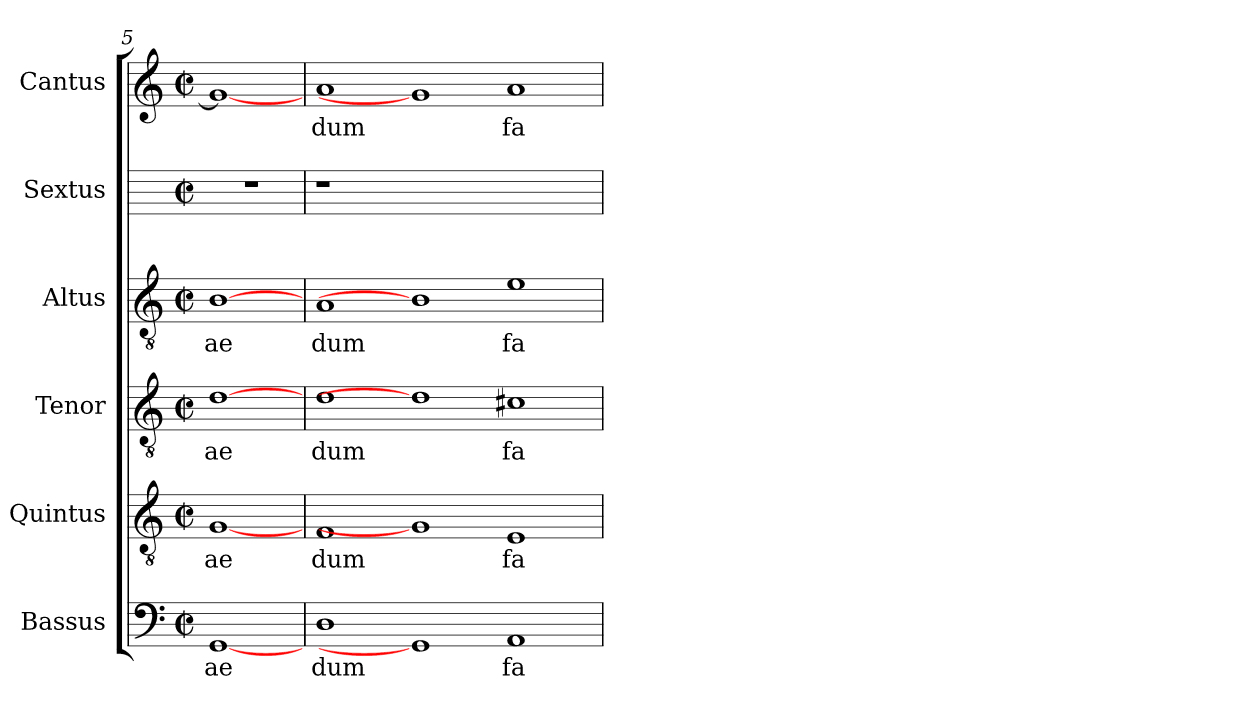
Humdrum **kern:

**kern	**text	**kern	**text	**kern	**text	**kern	**text	**kern	**kern	**text
*part6	*part6	*part5	*part5	*part4	*part4	*part3	*part3	*part2	*part1	*part1
*staff6	*staff6	*staff5	*staff5	*staff4	*staff4	*staff3	*staff3	*staff2	*staff1	*staff1
*I"Bassus	*	*I"Quintus	*	*I"Tenor	*	*I"Altus	*	*I"Sextus	*I"Cantus	*
*I'Bassus	*	*I'Quintus	*	*I'Tenor	*	*I'Altus	*	*	*I'Cantus	*
*clefF4	*	*clefGv2	*	*clefGv2	*	*clefGv2	*	*	*clefG2	*
*k[]	*	*k[]	*	*k[]	*	*k[]	*	*k[]	*k[]	*
*C:	*	*C:	*	*C:	*	*C:	*	*C:	*C:	*
*M2/2	*	*M2/2	*	*M2/2	*	*M2/2	*	*M2/2	*M2/2	*
*met(c|)	*	*met(c|)	*	*met(c|)	*	*met(c|)	*	*met(c|)	*met(c|)	*
=5	=5	=5	=5	=5	=5	=5	=5	=5	=5	=5
!	!LO:LY:b:cj	!	!LO:LY:b	!	!LO:LY:b	!	!LO:LY:b:cj	!	!	!LO:LY:b:cj
[1GG	ae	[1G	ae	[1d	ae	[1B	ae	1r	1g_	.
=6	=6	=6	=6	=6	=6	=6	=6	=6	=6	=6
!	!LO:LY:b:cj	!	!LO:LY:b	!	!LO:LY:b	!	!LO:LY:b:cj	!	!	!LO:LY:b:cj
1D	dum	1F	dum	1d	dum	1A	dum	1r	1a	dum
1GG]	.	1G]	.	1d]	.	1B]	.	0ryy	1g]	.
!	!LO:LY:b:cj	!	!LO:LY:b	!	!LO:LY:b	!	!LO:LY:b:cj	!	!	!LO:LY:b:cj
1AA	fa	1E	fa	1c#X	fa	1e	fa	.	1a	fa
=	=	=	=	=	=	=	=	=	=	=
*-	*-	*-	*-	*-	*-	*-	*-	*-	*-	*-
